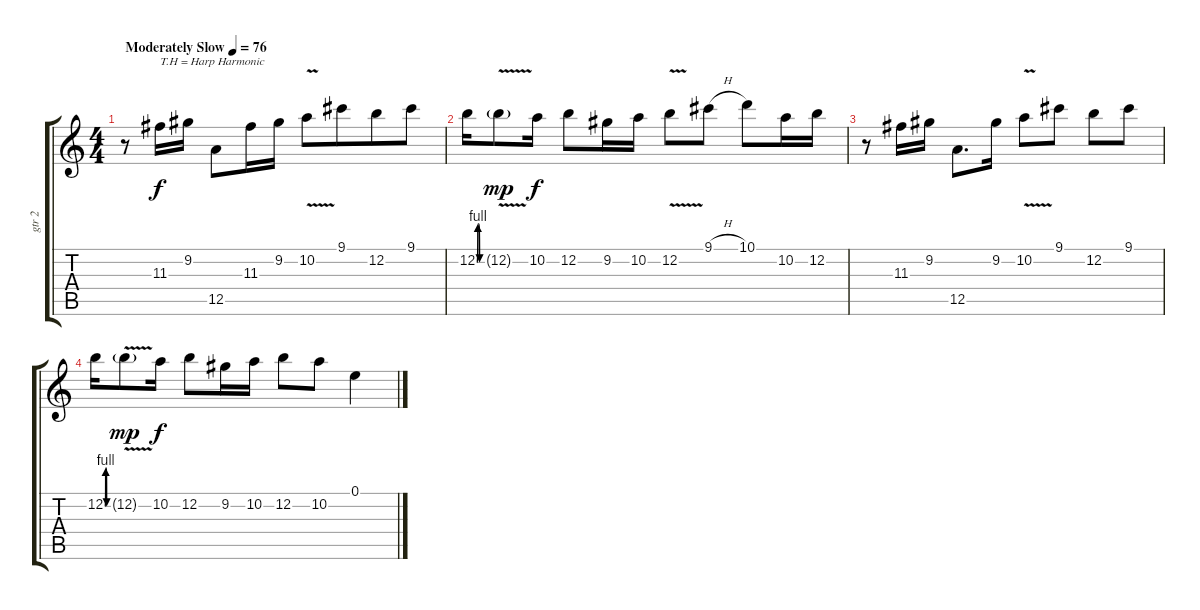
\track ("gtr 2" "gtr 2") {instrument electricguitarclean}
\staff {score tabs}
\tuning (E4 B3 G3 D3 A2 E2) {hide}
\ts (4 4)
\tempo (76 "Moderately Slow")
\clef g2
\ks c
r.8{dy f instrument electricguitarclean} 11.3.16{txt "T.H = Harp Harmonic"} 9.2.16 12.5.8 11.3.16 9.2.16 10.2{v}.8 9.1.8{beam merge} 12.2.8 9.1.8 |
12.2{be (custom 0 0 10 4 20 4 30 0 60 0)}.16 12.2{v g}.8{dy mp} 10.2.16{dy f} 12.2.8 9.2.16 10.2.16 12.2{v}.8 9.1{h}.8 10.1.8 10.2.16 12.2.16 |
r.8 11.3.16 9.2.16 12.5.8{d beam merge} 9.2.16{beam split} 10.2{v}.8{beam merge} 9.1.8 12.2.8{beam merge} 9.1.8 |
12.2{be (custom 0 0 10 4 20 4 30 0 60 0)}.16 12.2{v g}.8{dy mp} 10.2.16{dy f} 12.2.8 9.2.16 10.2.16 12.2.8 10.2.8 0.1.4
